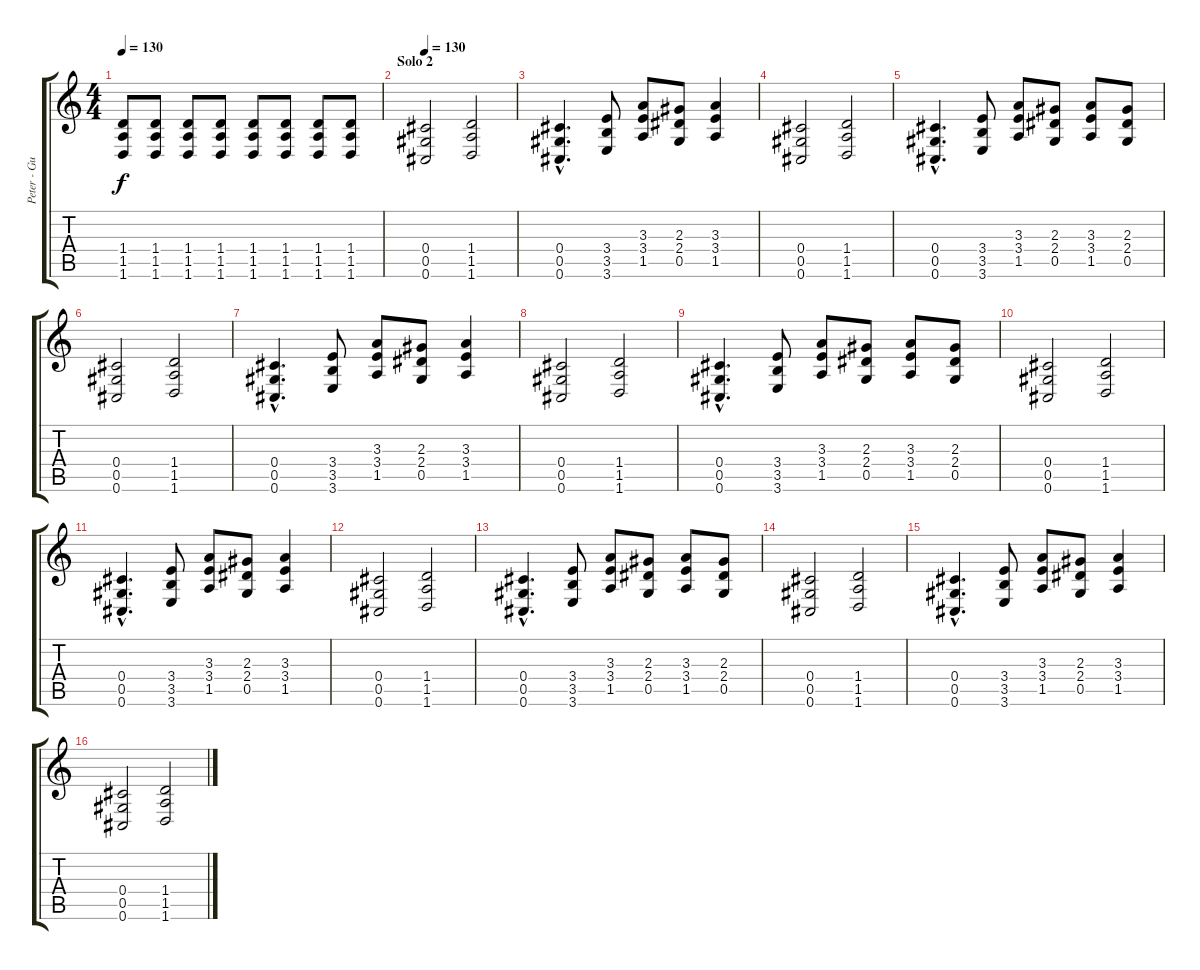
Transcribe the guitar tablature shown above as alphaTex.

\track ("Peter - Guitar" "Peter - Gu") {instrument distortionguitar}
\staff {score tabs}
\tuning (Eb4 Bb3 Gb3 Db3 Ab2 Db2) {hide}
\ts (4 4)
\tempo 130
\clef g2
\ks c
(1.4 1.5 1.6).8{dy f} (1.4 1.5 1.6).8 (1.4 1.5 1.6).8 (1.4 1.5 1.6).8 (1.4 1.5 1.6).8 (1.4 1.5 1.6).8 (1.4 1.5 1.6).8 (1.4 1.5 1.6).8 |
\section ("" "Solo 2")
\tempo 130
(0.4 0.5 0.6).2{volume 12 balance 6 instrument distortionguitar} (1.4 1.5 1.6).2 |
(0.4{hac} 0.5{hac} 0.6{hac}).4{d} (3.4 3.5 3.6).8 (3.3 3.4 1.5).8 (2.3 2.4 0.5).8 (3.3 3.4 1.5).4 |
(0.4 0.5 0.6).2 (1.4 1.5 1.6).2 |
(0.4{hac} 0.5{hac} 0.6{hac}).4{d} (3.4 3.5 3.6).8 (3.3 3.4 1.5).8 (2.3 2.4 0.5).8 (3.3 3.4 1.5).8 (2.3 2.4 0.5).8 |
(0.4 0.5 0.6).2 (1.4 1.5 1.6).2 |
(0.4{hac} 0.5{hac} 0.6{hac}).4{d} (3.4 3.5 3.6).8 (3.3 3.4 1.5).8 (2.3 2.4 0.5).8 (3.3 3.4 1.5).4 |
(0.4 0.5 0.6).2{volume 12 balance 6 instrument distortionguitar} (1.4 1.5 1.6).2 |
(0.4{hac} 0.5{hac} 0.6{hac}).4{d} (3.4 3.5 3.6).8 (3.3 3.4 1.5).8 (2.3 2.4 0.5).8 (3.3 3.4 1.5).8 (2.3 2.4 0.5).8 |
(0.4 0.5 0.6).2 (1.4 1.5 1.6).2 |
(0.4{hac} 0.5{hac} 0.6{hac}).4{d} (3.4 3.5 3.6).8 (3.3 3.4 1.5).8 (2.3 2.4 0.5).8 (3.3 3.4 1.5).4 |
(0.4 0.5 0.6).2 (1.4 1.5 1.6).2 |
(0.4{hac} 0.5{hac} 0.6{hac}).4{d} (3.4 3.5 3.6).8 (3.3 3.4 1.5).8 (2.3 2.4 0.5).8 (3.3 3.4 1.5).8 (2.3 2.4 0.5).8 |
(0.4 0.5 0.6).2 (1.4 1.5 1.6).2 |
(0.4{hac} 0.5{hac} 0.6{hac}).4{d} (3.4 3.5 3.6).8 (3.3 3.4 1.5).8 (2.3 2.4 0.5).8 (3.3 3.4 1.5).4 |
(0.4 0.5 0.6).2 (1.4 1.5 1.6).2
